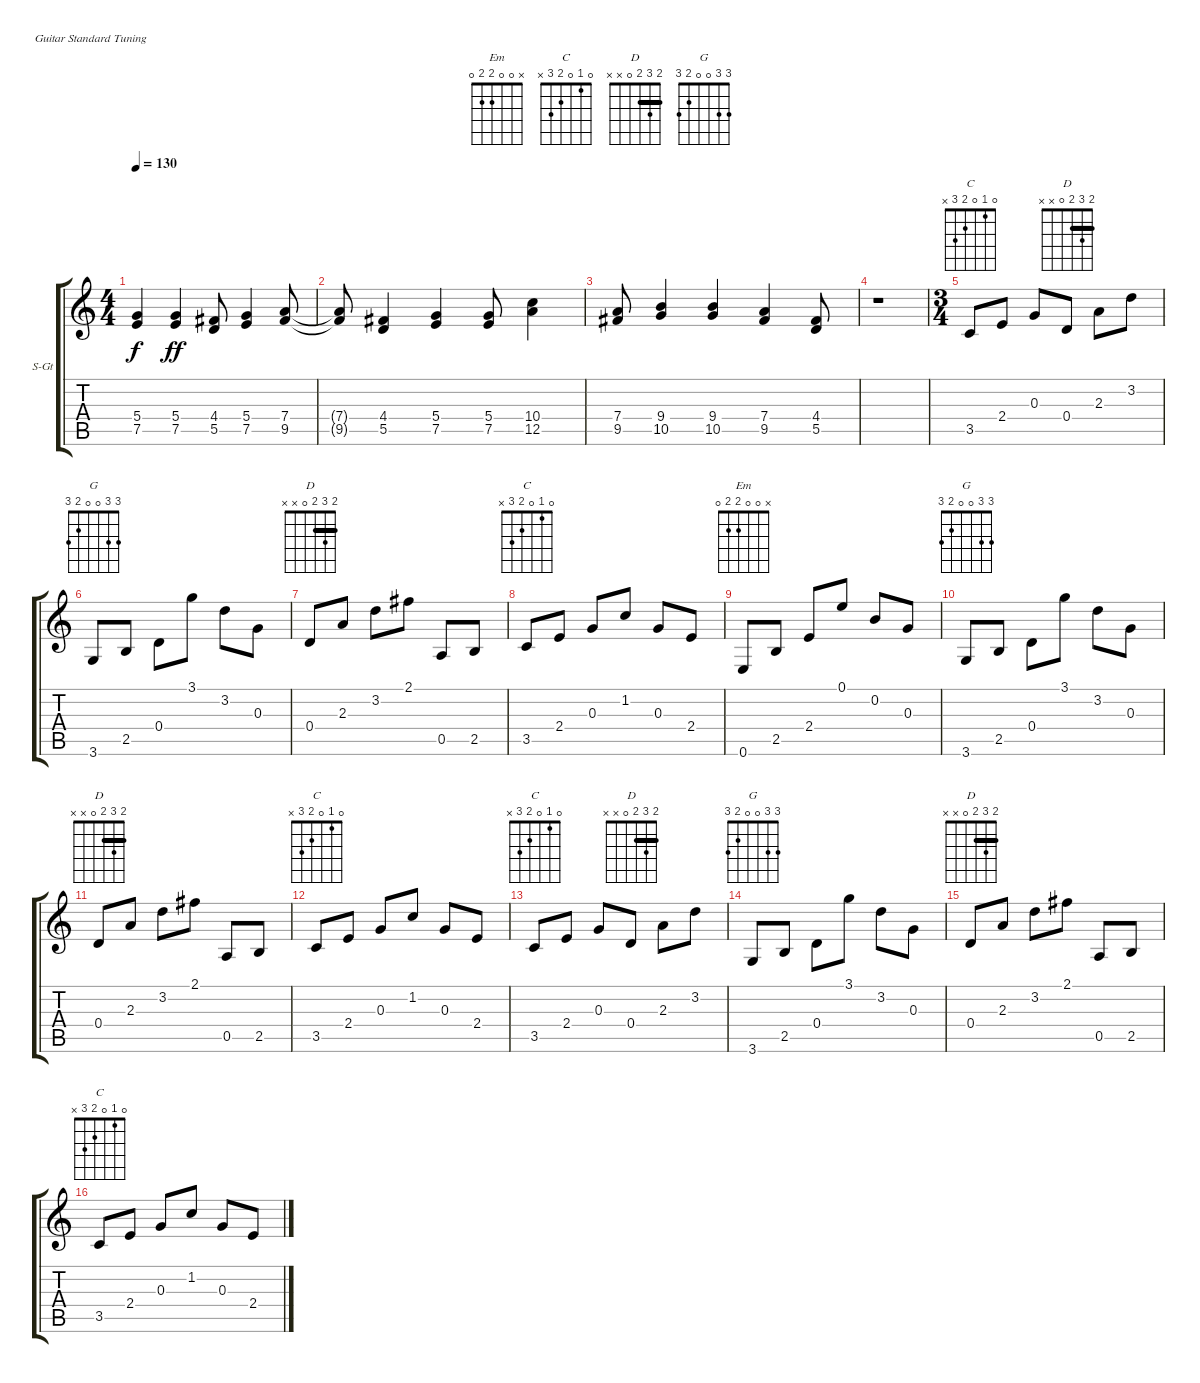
\defaultSystemsLayout 4
\bracketExtendMode groupsimilarinstruments
\firstSystemTrackNameOrientation horizontal
\otherSystemsTrackNameOrientation horizontal
\chordDiagramsInScore
\track ("Steel Guitar" "S-Gt") {instrument acousticguitarsteel}
\staff {score tabs}
\tuning (E4 B3 G3 D3 A2 E2)
\chord ("Em" x 0 0 2 2 0)
\chord ("C" 0 1 0 2 3 x)
\chord ("D" 2 3 2 0 x x) {barre 2}
\chord ("G" 3 3 0 0 2 3)
\ts (4 4)
\tempo 130
\clef g2
\ks c
(7.5 5.4).4{dy f} (7.5 5.4).4{dy ff} (5.5 4.4).8 (7.5 5.4).4 (9.5 7.4).8 |
(9.5{t} 7.4{t}).8 (5.5 4.4).4 (7.5 5.4).4 (7.5 5.4).8 (12.5 10.4).4 |
(9.5 7.4).8 (10.5 9.4).4 (10.5 9.4).4 (9.5 7.4).4 (5.5 4.4).8 |
r.1 |
\ts (3 4)
3.5.8{ch "C"} 2.4.8 0.3.8 0.4.8{ch "D"} 2.3.8 3.2.8 |
3.6.8{ch "G"} 2.5.8 0.4.8 3.1.8 3.2.8 0.3.8 |
0.4.8{ch "D"} 2.3.8 3.2.8 2.1.8 0.5.8 2.5.8 |
3.5.8{ch "C"} 2.4.8 0.3.8 1.2.8 0.3.8 2.4.8 |
0.6.8{ch "Em"} 2.5.8 2.4.8 0.1.8 0.2.8 0.3.8 |
3.6.8{ch "G"} 2.5.8 0.4.8 3.1.8 3.2.8 0.3.8 |
0.4.8{ch "D"} 2.3.8 3.2.8 2.1.8 0.5.8 2.5.8 |
3.5.8{ch "C"} 2.4.8 0.3.8 1.2.8 0.3.8 2.4.8 |
3.5.8{ch "C"} 2.4.8 0.3.8 0.4.8{ch "D"} 2.3.8 3.2.8 |
3.6.8{ch "G"} 2.5.8 0.4.8 3.1.8 3.2.8 0.3.8 |
0.4.8{ch "D"} 2.3.8 3.2.8 2.1.8 0.5.8 2.5.8 |
3.5.8{ch "C"} 2.4.8 0.3.8 1.2.8 0.3.8 2.4.8
